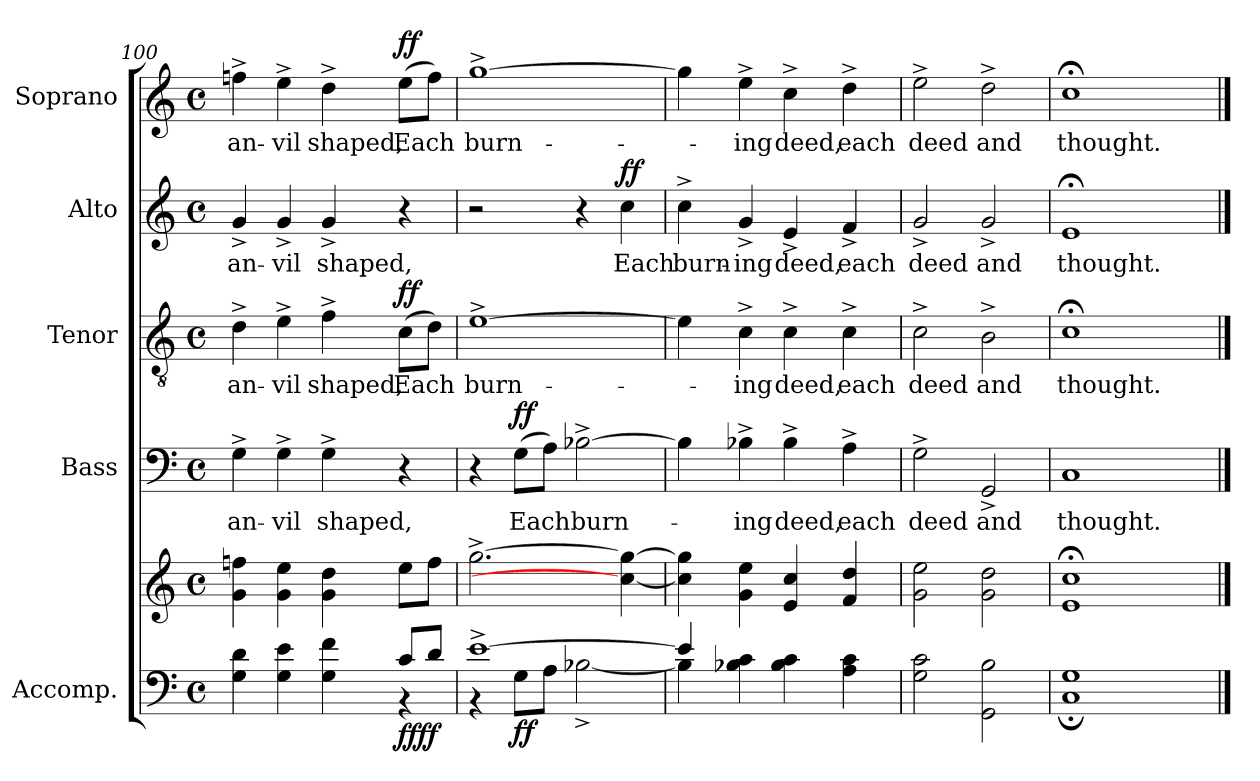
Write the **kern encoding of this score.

**kern	**kern	**dynam	**kern	**text	**dynam	**kern	**text	**dynam	**kern	**text	**dynam	**kern	**text	**dynam
*part5	*part5	*part5	*part4	*part4	*part4	*part3	*part3	*part3	*part2	*part2	*part2	*part1	*part1	*part1
*staff6	*staff5	*staff5/6	*staff4	*staff4	*staff4	*staff3	*staff3	*staff3	*staff2	*staff2	*staff2	*staff1	*staff1	*staff1
*I"Accomp.	*	*	*I"Bass	*	*	*I"Tenor	*	*	*I"Alto	*	*	*I"Soprano	*	*
*	*	*	*I'B	*	*	*I'T	*	*	*I'A	*	*	*I'S	*	*
!!LO:LB:g=z
*clefF4	*clefG2	*	*clefF4	*	*	*clefGv2	*	*	*clefG2	*	*	*clefG2	*	*
*k[]	*k[]	*	*k[]	*	*	*k[]	*	*	*k[]	*	*	*k[]	*	*
*C:	*C:	*	*C:	*	*	*C:	*	*	*C:	*	*	*C:	*	*
*M4/4	*M4/4	*	*M4/4	*	*	*M4/4	*	*	*M4/4	*	*	*M4/4	*	*
*met(c)	*met(c)	*	*met(c)	*	*	*met(c)	*	*	*met(c)	*	*	*met(c)	*	*
=100	=100	=100	=100	=100	=100	=100	=100	=100	=100	=100	=100	=100	=100	=100
*^	*	*	*	*	*	*	*	*	*	*	*	*	*	*
!	!	!	!	!	!LO:LY:b	!	!	!LO:LY:b	!	!	!LO:LY:b	!	!	!LO:LY:b	!
2.ryy	4G 4d	4g 4ffn	.	4G^	an-	.	4d^	an-	.	4g^	an-	.	4ffn^	an-	.
!	!	!	!	!	!LO:LY:b	!	!	!LO:LY:b	!	!	!LO:LY:b	!	!	!LO:LY:b	!
.	4G 4e	4g 4ee	.	4G^	-vil	.	4e^	-vil	.	4g^	-vil	.	4ee^	-vil	.
!	!	!	!	!	!LO:LY:b	!	!	!LO:LY:b	!	!	!LO:LY:b	!	!	!LO:LY:b	!
.	4G 4f	4g 4dd	.	4G^	shaped,	.	4f^	shaped,	.	4g^	shaped,	.	4dd^	shaped,	.
!	!	!	!LO:DY:b=2	!	!	!	!	!LO:LY:b	!	!	!	!	!	!LO:LY:b	!
!	!	!	!LO:DY:n=1:b	!	!	!	!	!	!LO:DY:b	!	!	!	!	!	!LO:DY:b
8c/L	4r	8eeL	ff ff	4r	.	.	(>8cL	Each	ff	4r	.	.	(>8eeL	Each	ff
8d/J	.	8ffJ	.	.	.	.	8dJ)	.	.	.	.	.	8ffJ)	.	.
=101	=101	=101	=101	=101	=101	=101	=101	=101	=101	=101	=101	=101	=101	=101	=101
!	!	!	!	!	!	!	!	!LO:LY:b	!	!	!	!	!	!LO:LY:b	!
[1e^/	4r	[2.gg^	.	4r	.	.	[1e^	burn-	.	2r	.	.	[1gg^	burn-	.
!	!	!	!LO:DY:b=2	!	!LO:LY:b	!LO:DY:b	!	!	!	!	!	!	!	!	!
.	8GL	.	ff	(>8GL	Each	ff	.	.	.	.	.	.	.	.	.
.	8AJ	.	.	8AJ)	.	.	.	.	.	.	.	.	.	.	.
!	!	!	!	!	!LO:LY:b	!	!	!	!	!	!	!	!	!	!
.	[2B-X^	.	.	[2B-X^	burn-	.	.	.	.	4r	.	.	.	.	.
!	!	!	!	!	!	!	!	!	!	!	!LO:LY:b	!LO:DY:b	!	!	!
.	.	4cc_ 4gg_	.	.	.	.	.	.	.	4cc	Each	ff	.	.	.
=102	=102	=102	=102	=102	=102	=102	=102	=102	=102	=102	=102	=102	=102	=102	=102
!	!	!	!	!	!	!	!	!	!	!	!LO:LY:b	!	!	!	!
4e/]	4B-]	4cc] 4gg]	.	4B-]	.	.	4e]	.	.	4cc^	burn-	.	4gg]	.	.
!	!	!	!	!	!LO:LY:b	!	!	!LO:LY:b	!	!	!LO:LY:b	!	!	!LO:LY:b	!
2ryy	4B- 4c	4g 4ee	.	4B-^	ing	.	4c^	ing	.	4g^	-ing	.	4ee^	ing	.
!	!	!	!	!	!LO:LY:b	!	!	!LO:LY:b	!	!	!LO:LY:b	!	!	!LO:LY:b	!
.	4B- 4c	4e 4cc	.	4B-^	deed,	.	4c^	deed,	.	4e^	deed,	.	4cc^	deed,	.
!	!	!	!	!	!LO:LY:b	!	!	!LO:LY:b	!	!	!LO:LY:b	!	!	!LO:LY:b	!
8ryy	4A 4c	4f 4dd	.	4A^	each	.	4c^	each	.	4f^	each	.	4dd^	each	.
8ryy	.	.	.	.	.	.	.	.	.	.	.	.	.	.	.
=103	=103	=103	=103	=103	=103	=103	=103	=103	=103	=103	=103	=103	=103	=103	=103
!	!	!	!	!	!LO:LY:b	!	!	!LO:LY:b	!	!	!LO:LY:b	!	!	!LO:LY:b	!
1ryy	2G 2c	2g 2ee	.	2G^	deed	.	2c^	deed	.	2g^	deed	.	2ee^	deed	.
!	!	!	!	!	!LO:LY:b	!	!	!LO:LY:b	!	!	!LO:LY:b	!	!	!LO:LY:b	!
.	2GG 2B	2g 2dd	.	2GG^	and	.	2B^	and	.	2g^	and	.	2dd^	and	.
=104	=104	=104	=104	=104	=104	=104	=104	=104	=104	=104	=104	=104	=104	=104	=104
!	!	!	!	!	!LO:LY:b	!	!	!LO:LY:b	!	!	!LO:LY:b	!	!	!LO:LY:b	!
4ryy	1C; 1G;	1e;< 1cc;<	.	1C	thought.	.	1c;<	thought.	.	1e;<	thought.	.	1cc;<	thought.	.
2ryy	.	.	.	.	.	.	.	.	.	.	.	.	.	.	.
4ryy	.	.	.	.	.	.	.	.	.	.	.	.	.	.	.
*v	*v	*	*	*	*	*	*	*	*	*	*	*	*	*	*
==	==	==	==	==	==	==	==	==	==	==	==	==	==	==
*-	*-	*-	*-	*-	*-	*-	*-	*-	*-	*-	*-	*-	*-	*-
